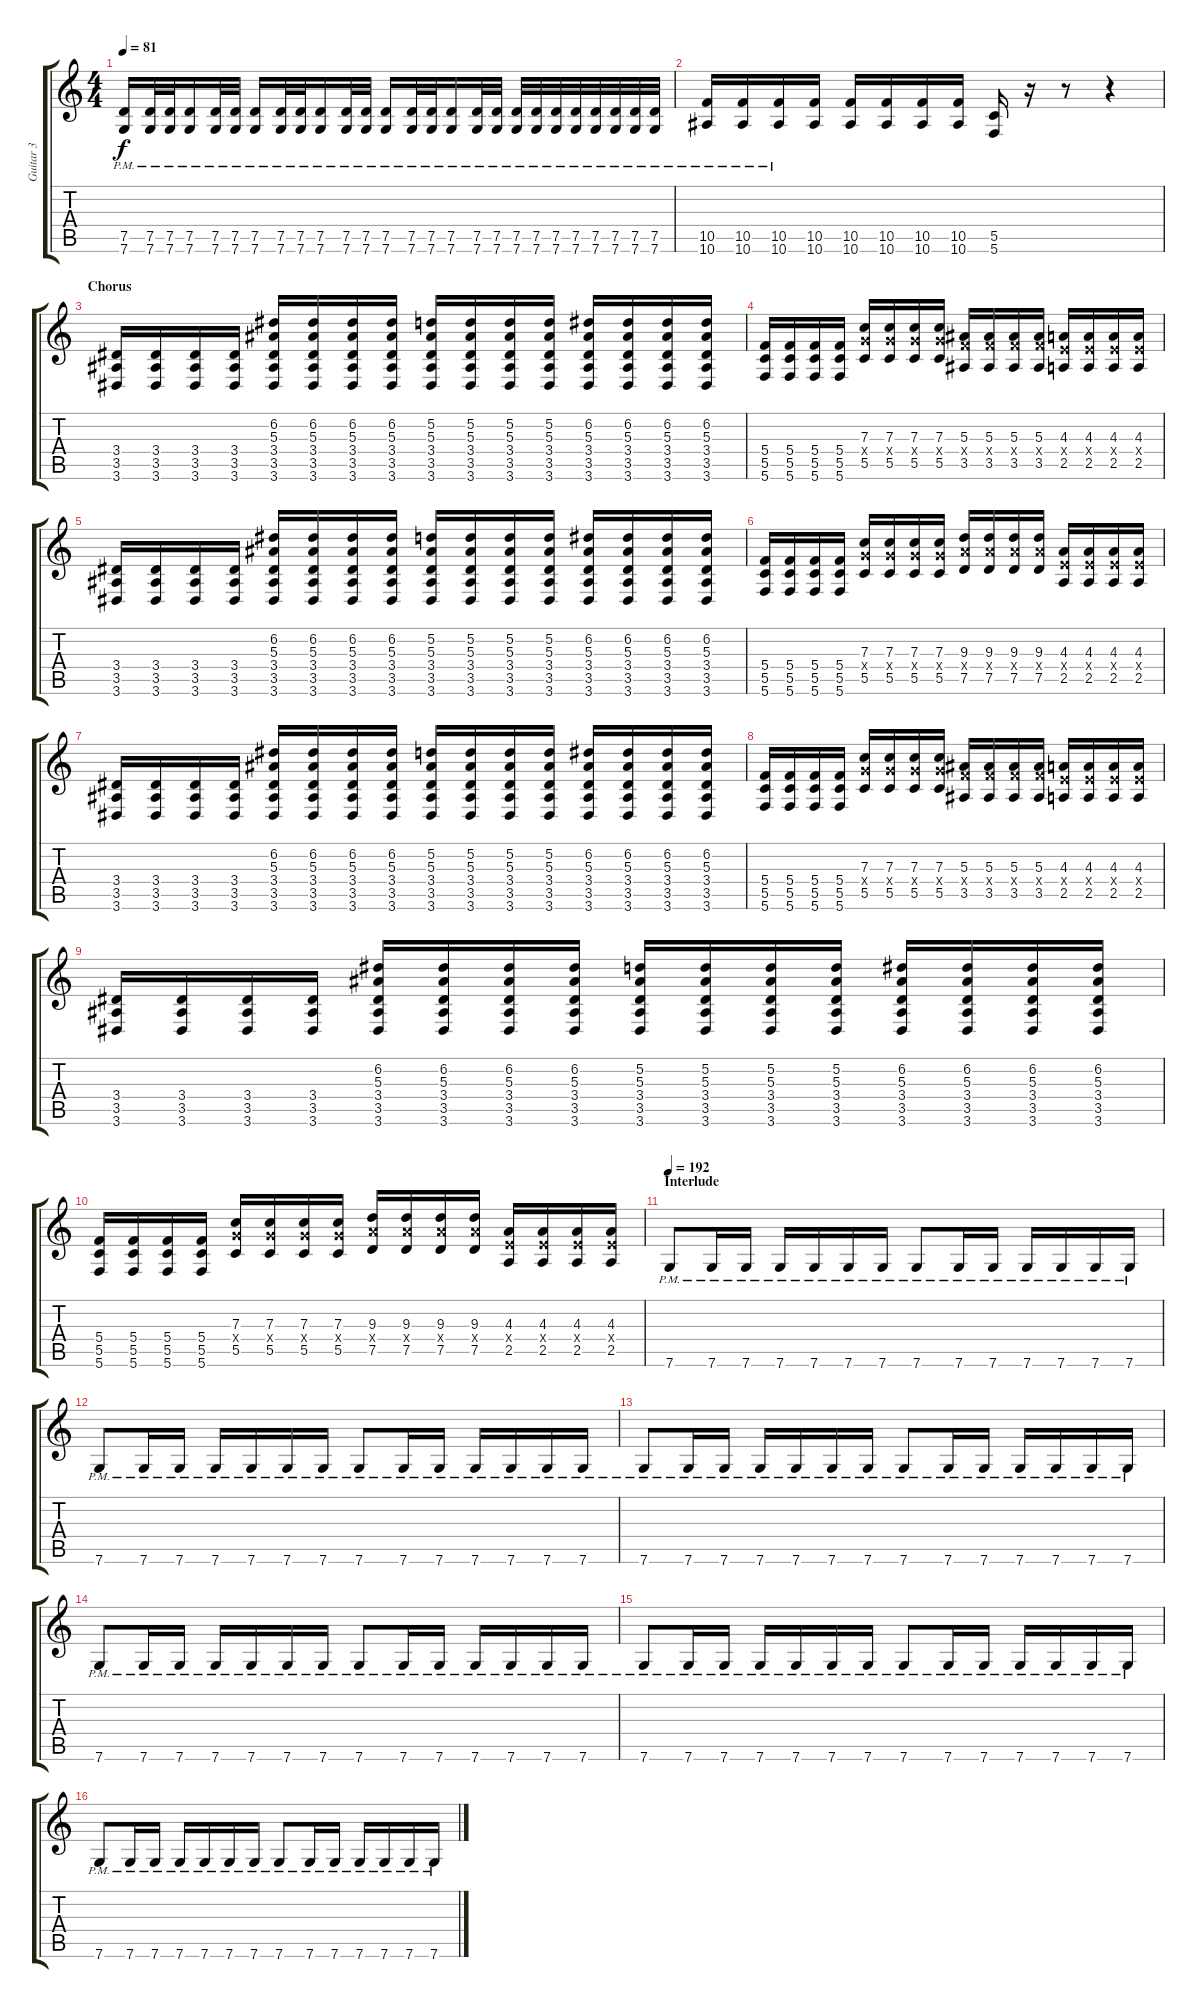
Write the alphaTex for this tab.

\track ("Guitar 3" "Guitar 3") {instrument distortionguitar}
\staff {score tabs}
\tuning (D4 A3 F3 C3 G2 C2) {hide}
\ts (4 4)
\tempo 81
\clef g2
\ks c
(7.5{pm} 7.6{pm}).16{dy f} (7.5{pm} 7.6{pm}).32 (7.5{pm} 7.6{pm}).32 (7.5{pm} 7.6{pm}).16 (7.5{pm} 7.6{pm}).32 (7.5{pm} 7.6{pm}).32 (7.5{pm} 7.6{pm}).16 (7.5{pm} 7.6{pm}).32 (7.5{pm} 7.6{pm}).32 (7.5{pm} 7.6{pm}).16 (7.5{pm} 7.6{pm}).32 (7.5{pm} 7.6{pm}).32 (7.5{pm} 7.6{pm}).16 (7.5{pm} 7.6{pm}).32 (7.5{pm} 7.6{pm}).32 (7.5{pm} 7.6{pm}).16 (7.5{pm} 7.6{pm}).32 (7.5{pm} 7.6{pm}).32 (7.5{pm} 7.6{pm}).32 (7.5{pm} 7.6{pm}).32 (7.5{pm} 7.6{pm}).32 (7.5{pm} 7.6{pm}).32 (7.5{pm} 7.6{pm}).32 (7.5{pm} 7.6{pm}).32 (7.5{pm} 7.6{pm}).32 (7.5{pm} 7.6{pm}).32 |
(10.5{pm} 10.6{pm}).16 (10.5{pm} 10.6{pm}).16 (10.5{pm} 10.6{pm}).16 (10.5 10.6).16 (10.5 10.6).16 (10.5 10.6).16 (10.5 10.6).16 (10.5 10.6).16 (5.5 5.6).16 r.16 r.8 r.4 |
\section ("" "Chorus")
(3.4 3.5 3.6).16 (3.4 3.5 3.6).16 (3.4 3.5 3.6).16 (3.4 3.5 3.6).16 (6.2 5.3 3.4 3.5 3.6).16 (6.2 5.3 3.4 3.5 3.6).16 (6.2 5.3 3.4 3.5 3.6).16 (6.2 5.3 3.4 3.5 3.6).16 (5.2 5.3 3.4 3.5 3.6).16 (5.2 5.3 3.4 3.5 3.6).16 (5.2 5.3 3.4 3.5 3.6).16 (5.2 5.3 3.4 3.5 3.6).16 (6.2 5.3 3.4 3.5 3.6).16 (6.2 5.3 3.4 3.5 3.6).16 (6.2 5.3 3.4 3.5 3.6).16 (6.2 5.3 3.4 3.5 3.6).16 |
(5.4 5.5 5.6).16 (5.4 5.5 5.6).16 (5.4 5.5 5.6).16 (5.4 5.5 5.6).16 (7.3 7.4{x} 5.5).16 (7.3 7.4{x} 5.5).16 (7.3 7.4{x} 5.5).16 (7.3 7.4{x} 5.5).16 (5.3 5.4{x} 3.5).16 (5.3 5.4{x} 3.5).16 (5.3 5.4{x} 3.5).16 (5.3 5.4{x} 3.5).16 (4.3 4.4{x} 2.5).16 (4.3 4.4{x} 2.5).16 (4.3 4.4{x} 2.5).16 (4.3 4.4{x} 2.5).16 |
(3.4 3.5 3.6).16 (3.4 3.5 3.6).16 (3.4 3.5 3.6).16 (3.4 3.5 3.6).16 (6.2 5.3 3.4 3.5 3.6).16 (6.2 5.3 3.4 3.5 3.6).16 (6.2 5.3 3.4 3.5 3.6).16 (6.2 5.3 3.4 3.5 3.6).16 (5.2 5.3 3.4 3.5 3.6).16 (5.2 5.3 3.4 3.5 3.6).16 (5.2 5.3 3.4 3.5 3.6).16 (5.2 5.3 3.4 3.5 3.6).16 (6.2 5.3 3.4 3.5 3.6).16 (6.2 5.3 3.4 3.5 3.6).16 (6.2 5.3 3.4 3.5 3.6).16 (6.2 5.3 3.4 3.5 3.6).16 |
(5.4 5.5 5.6).16 (5.4 5.5 5.6).16 (5.4 5.5 5.6).16 (5.4 5.5 5.6).16 (7.3 7.4{x} 5.5).16 (7.3 7.4{x} 5.5).16 (7.3 7.4{x} 5.5).16 (7.3 7.4{x} 5.5).16 (9.3 9.4{x} 7.5).16 (9.3 9.4{x} 7.5).16 (9.3 9.4{x} 7.5).16 (9.3 9.4{x} 7.5).16 (4.3 4.4{x} 2.5).16 (4.3 4.4{x} 2.5).16 (4.3 4.4{x} 2.5).16 (4.3 4.4{x} 2.5).16 |
(3.4 3.5 3.6).16 (3.4 3.5 3.6).16 (3.4 3.5 3.6).16 (3.4 3.5 3.6).16 (6.2 5.3 3.4 3.5 3.6).16 (6.2 5.3 3.4 3.5 3.6).16 (6.2 5.3 3.4 3.5 3.6).16 (6.2 5.3 3.4 3.5 3.6).16 (5.2 5.3 3.4 3.5 3.6).16 (5.2 5.3 3.4 3.5 3.6).16 (5.2 5.3 3.4 3.5 3.6).16 (5.2 5.3 3.4 3.5 3.6).16 (6.2 5.3 3.4 3.5 3.6).16 (6.2 5.3 3.4 3.5 3.6).16 (6.2 5.3 3.4 3.5 3.6).16 (6.2 5.3 3.4 3.5 3.6).16 |
(5.4 5.5 5.6).16 (5.4 5.5 5.6).16 (5.4 5.5 5.6).16 (5.4 5.5 5.6).16 (7.3 7.4{x} 5.5).16 (7.3 7.4{x} 5.5).16 (7.3 7.4{x} 5.5).16 (7.3 7.4{x} 5.5).16 (5.3 5.4{x} 3.5).16 (5.3 5.4{x} 3.5).16 (5.3 5.4{x} 3.5).16 (5.3 5.4{x} 3.5).16 (4.3 4.4{x} 2.5).16 (4.3 4.4{x} 2.5).16 (4.3 4.4{x} 2.5).16 (4.3 4.4{x} 2.5).16 |
(3.4 3.5 3.6).16 (3.4 3.5 3.6).16 (3.4 3.5 3.6).16 (3.4 3.5 3.6).16 (6.2 5.3 3.4 3.5 3.6).16 (6.2 5.3 3.4 3.5 3.6).16 (6.2 5.3 3.4 3.5 3.6).16 (6.2 5.3 3.4 3.5 3.6).16 (5.2 5.3 3.4 3.5 3.6).16 (5.2 5.3 3.4 3.5 3.6).16 (5.2 5.3 3.4 3.5 3.6).16 (5.2 5.3 3.4 3.5 3.6).16 (6.2 5.3 3.4 3.5 3.6).16 (6.2 5.3 3.4 3.5 3.6).16 (6.2 5.3 3.4 3.5 3.6).16 (6.2 5.3 3.4 3.5 3.6).16 |
(5.4 5.5 5.6).16 (5.4 5.5 5.6).16 (5.4 5.5 5.6).16 (5.4 5.5 5.6).16 (7.3 7.4{x} 5.5).16 (7.3 7.4{x} 5.5).16 (7.3 7.4{x} 5.5).16 (7.3 7.4{x} 5.5).16 (9.3 9.4{x} 7.5).16 (9.3 9.4{x} 7.5).16 (9.3 9.4{x} 7.5).16 (9.3 9.4{x} 7.5).16 (4.3 4.4{x} 2.5).16 (4.3 4.4{x} 2.5).16 (4.3 4.4{x} 2.5).16 (4.3 4.4{x} 2.5).16 |
\section ("" "Interlude")
\tempo 192
7.6{pm}.8 7.6{pm}.16 7.6{pm}.16 7.6{pm}.16 7.6{pm}.16 7.6{pm}.16 7.6{pm}.16 7.6{pm}.8 7.6{pm}.16 7.6{pm}.16 7.6{pm}.16 7.6{pm}.16 7.6{pm}.16 7.6{pm}.16 |
7.6{pm}.8 7.6{pm}.16 7.6{pm}.16 7.6{pm}.16 7.6{pm}.16 7.6{pm}.16 7.6{pm}.16 7.6{pm}.8 7.6{pm}.16 7.6{pm}.16 7.6{pm}.16 7.6{pm}.16 7.6{pm}.16 7.6{pm}.16 |
7.6{pm}.8 7.6{pm}.16 7.6{pm}.16 7.6{pm}.16 7.6{pm}.16 7.6{pm}.16 7.6{pm}.16 7.6{pm}.8 7.6{pm}.16 7.6{pm}.16 7.6{pm}.16 7.6{pm}.16 7.6{pm}.16 7.6{pm}.16 |
7.6{pm}.8 7.6{pm}.16 7.6{pm}.16 7.6{pm}.16 7.6{pm}.16 7.6{pm}.16 7.6{pm}.16 7.6{pm}.8 7.6{pm}.16 7.6{pm}.16 7.6{pm}.16 7.6{pm}.16 7.6{pm}.16 7.6{pm}.16 |
7.6{pm}.8 7.6{pm}.16 7.6{pm}.16 7.6{pm}.16 7.6{pm}.16 7.6{pm}.16 7.6{pm}.16 7.6{pm}.8 7.6{pm}.16 7.6{pm}.16 7.6{pm}.16 7.6{pm}.16 7.6{pm}.16 7.6{pm}.16 |
7.6{pm}.8 7.6{pm}.16 7.6{pm}.16 7.6{pm}.16 7.6{pm}.16 7.6{pm}.16 7.6{pm}.16 7.6{pm}.8 7.6{pm}.16 7.6{pm}.16 7.6{pm}.16 7.6{pm}.16 7.6{pm}.16 7.6{pm}.16
